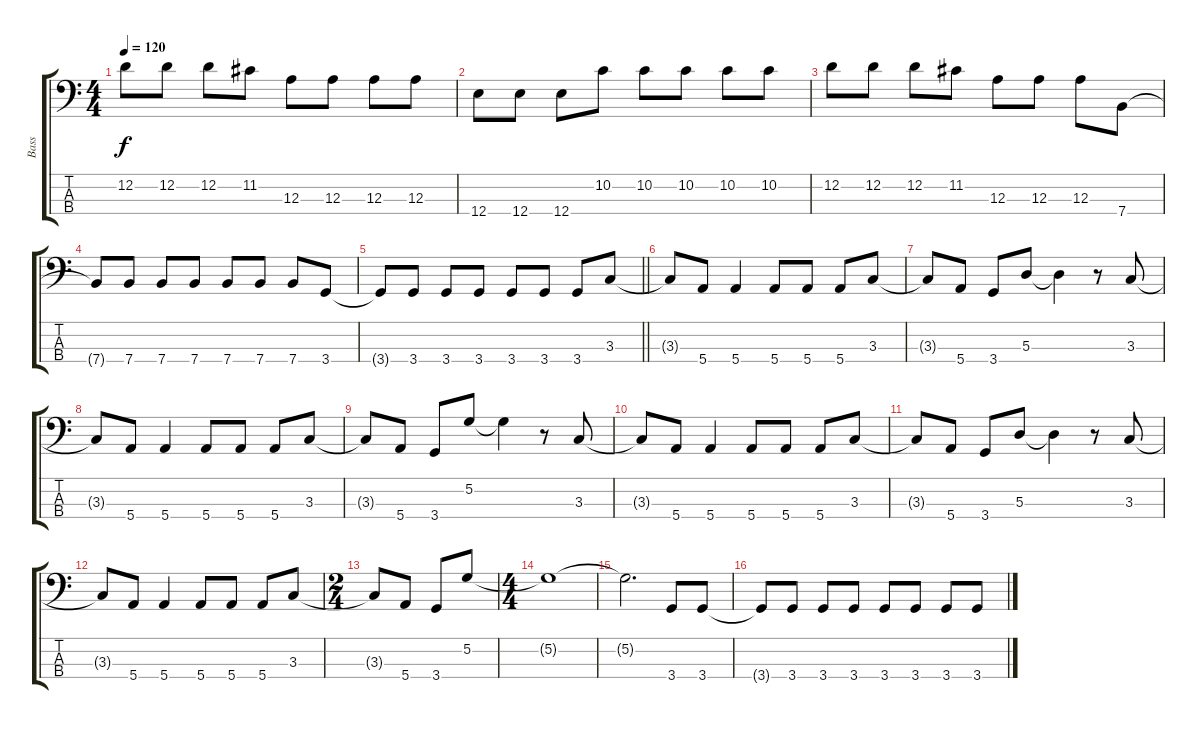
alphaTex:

\track ("Bass" "Bass") {instrument electricbassfinger}
\staff {score tabs}
\tuning (G2 D2 A1 E1) {hide}
\ts (4 4)
\tempo 120
\clef f4
\ks c
12.2.8{dy f} 12.2.8 12.2.8 11.2.8 12.3.8 12.3.8 12.3.8 12.3.8 |
12.4.8 12.4.8 12.4.8 10.2.8 10.2.8 10.2.8 10.2.8 10.2.8 |
12.2.8 12.2.8 12.2.8 11.2.8 12.3.8 12.3.8 12.3.8 7.4.8 |
7.4{t}.8 7.4.8 7.4.8 7.4.8 7.4.8 7.4.8 7.4.8 3.4.8 |
\barLineRight lightlight
3.4{t}.8 3.4.8 3.4.8 3.4.8 3.4.8 3.4.8 3.4.8 3.3.8 |
3.3{t}.8 5.4.8 5.4.4 5.4.8 5.4.8 5.4.8 3.3.8 |
3.3{t}.8 5.4.8 3.4.8 5.3.8 5.3{t}.4 r.8 3.3.8 |
3.3{t}.8 5.4.8 5.4.4 5.4.8 5.4.8 5.4.8 3.3.8 |
3.3{t}.8 5.4.8 3.4.8 5.2.8 5.2{t}.4 r.8 3.3.8 |
3.3{t}.8 5.4.8 5.4.4 5.4.8 5.4.8 5.4.8 3.3.8 |
3.3{t}.8 5.4.8 3.4.8 5.3.8 5.3{t}.4 r.8 3.3.8 |
3.3{t}.8 5.4.8 5.4.4 5.4.8 5.4.8 5.4.8 3.3.8 |
\ts (2 4)
3.3{t}.8 5.4.8 3.4.8 5.2.8 |
\ts (4 4)
5.2{t}.1 |
5.2{t}.2{d} 3.4.8 3.4.8 |
3.4{t}.8 3.4.8 3.4.8 3.4.8 3.4.8 3.4.8 3.4.8 3.4.8
